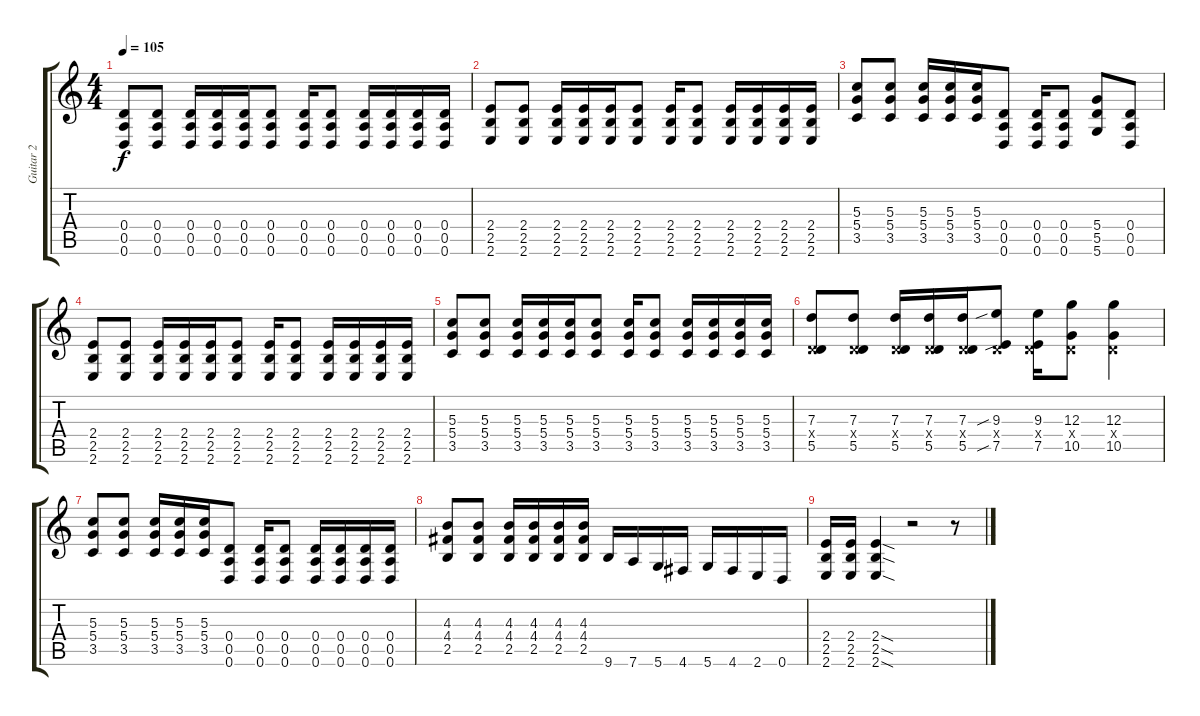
\track ("Guitar 2" "Guitar 2") {instrument distortionguitar}
\staff {score tabs}
\tuning (E4 B3 G3 D3 A2 D2) {hide}
\ts (4 4)
\tempo 105
\clef g2
\ks c
(0.4 0.5 0.6).8{dy f} (0.4 0.5 0.6).8 (0.4 0.5 0.6).16 (0.4 0.5 0.6).16 (0.4 0.5 0.6).16 (0.4 0.5 0.6).8 (0.4 0.5 0.6).16 (0.4 0.5 0.6).8 (0.4 0.5 0.6).16 (0.4 0.5 0.6).16 (0.4 0.5 0.6).16 (0.4 0.5 0.6).16 |
(2.4 2.5 2.6).8 (2.4 2.5 2.6).8 (2.4 2.5 2.6).16 (2.4 2.5 2.6).16 (2.4 2.5 2.6).16 (2.4 2.5 2.6).8 (2.4 2.5 2.6).16 (2.4 2.5 2.6).8 (2.4 2.5 2.6).16 (2.4 2.5 2.6).16 (2.4 2.5 2.6).16 (2.4 2.5 2.6).16 |
(5.3 5.4 3.5).8 (5.3 5.4 3.5).8 (5.3 5.4 3.5).16 (5.3 5.4 3.5).16 (5.3 5.4 3.5).16 (0.4 0.5 0.6).8 (0.4 0.5 0.6).16 (0.4 0.5 0.6).8 (5.4 5.5 5.6).8 (0.4 0.5 0.6).8 |
(2.4 2.5 2.6).8 (2.4 2.5 2.6).8 (2.4 2.5 2.6).16 (2.4 2.5 2.6).16 (2.4 2.5 2.6).16 (2.4 2.5 2.6).8 (2.4 2.5 2.6).16 (2.4 2.5 2.6).8 (2.4 2.5 2.6).16 (2.4 2.5 2.6).16 (2.4 2.5 2.6).16 (2.4 2.5 2.6).16 |
(5.3 5.4 3.5).8 (5.3 5.4 3.5).8 (5.3 5.4 3.5).16 (5.3 5.4 3.5).16 (5.3 5.4 3.5).16 (5.3 5.4 3.5).8 (5.3 5.4 3.5).16 (5.3 5.4 3.5).8 (5.3 5.4 3.5).16 (5.3 5.4 3.5).16 (5.3 5.4 3.5).16 (5.3 5.4 3.5).16 |
(7.3 0.4{x} 5.5).8 (7.3 0.4{x} 5.5).8 (7.3 0.4{x} 5.5).16 (7.3 0.4{x} 5.5).16 (7.3 0.4{x} 5.5).16 (9.3{sib} 0.4{x} 7.5{sib}).8 (9.3 0.4{x} 7.5).16 (12.3 0.4{x} 10.5).8 (12.3 0.4{x} 10.5).4 |
(5.3 5.4 3.5).8 (5.3 5.4 3.5).8 (5.3 5.4 3.5).16 (5.3 5.4 3.5).16 (5.3 5.4 3.5).16 (0.4 0.5 0.6).8 (0.4 0.5 0.6).16 (0.4 0.5 0.6).8 (0.4 0.5 0.6).16 (0.4 0.5 0.6).16 (0.4 0.5 0.6).16 (0.4 0.5 0.6).16 |
(4.3 4.4 2.5).8 (4.3 4.4 2.5).8 (4.3 4.4 2.5).16 (4.3 4.4 2.5).16 (4.3 4.4 2.5).16 (4.3 4.4 2.5).16 9.6.16 7.6.16 5.6.16 4.6.16 5.6.16 4.6.16 2.6.16 0.6.16 |
(2.4 2.5 2.6).16 (2.4 2.5 2.6).16 (2.4{sod} 2.5{sod} 2.6{sod}).4 r.2 r.8
